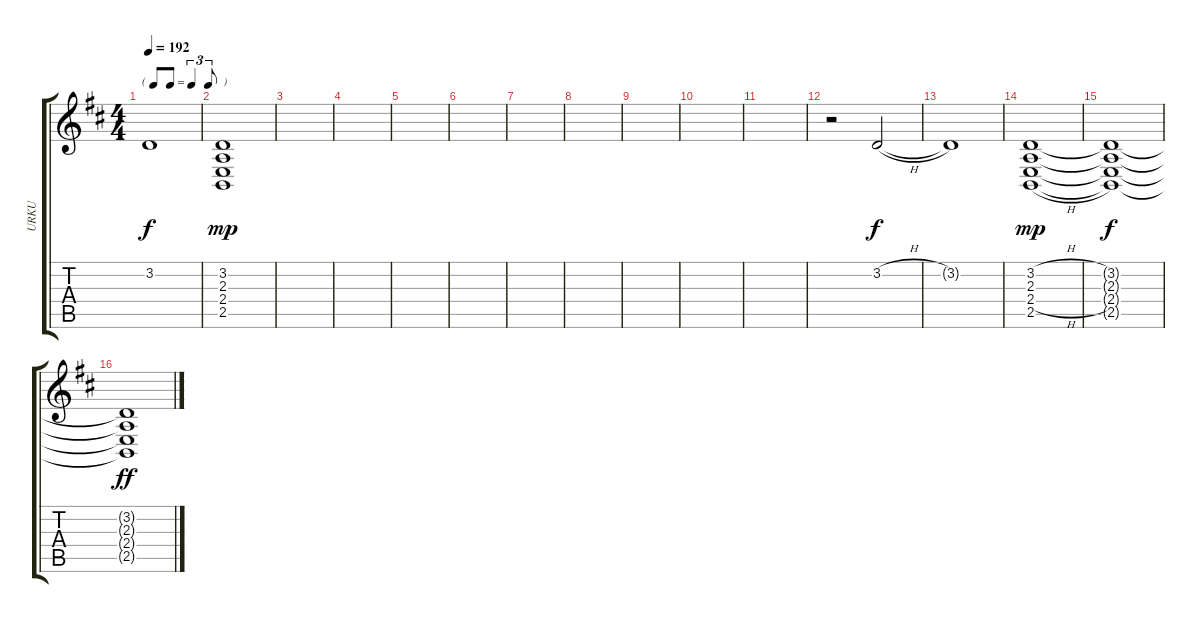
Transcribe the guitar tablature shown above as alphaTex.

\track ("URKU" "URKU") {instrument drawbarorgan}
\staff {score tabs}
\tuning (E4 B3 G3 D3 A2 E2) {hide}
\ts (4 4)
\tf triplet8th
\tempo 192
\clef g2
\ks d
3.2{t}.1{dy f} |
(3.2 2.3 2.4 2.5).1{dy mp} |
|
|
|
|
|
|
|
|
|
r.2 3.2{h}.2{dy f} |
3.2{t}.1 |
(3.2{h} 2.3{h} 2.4{h} 2.5{h}).1{dy mp} |
(3.2{t} 2.3{t} 2.4{t} 2.5{t}).1{dy f} |
(3.2{t} 2.3{t} 2.4{t} 2.5{t}).1{dy ff}
